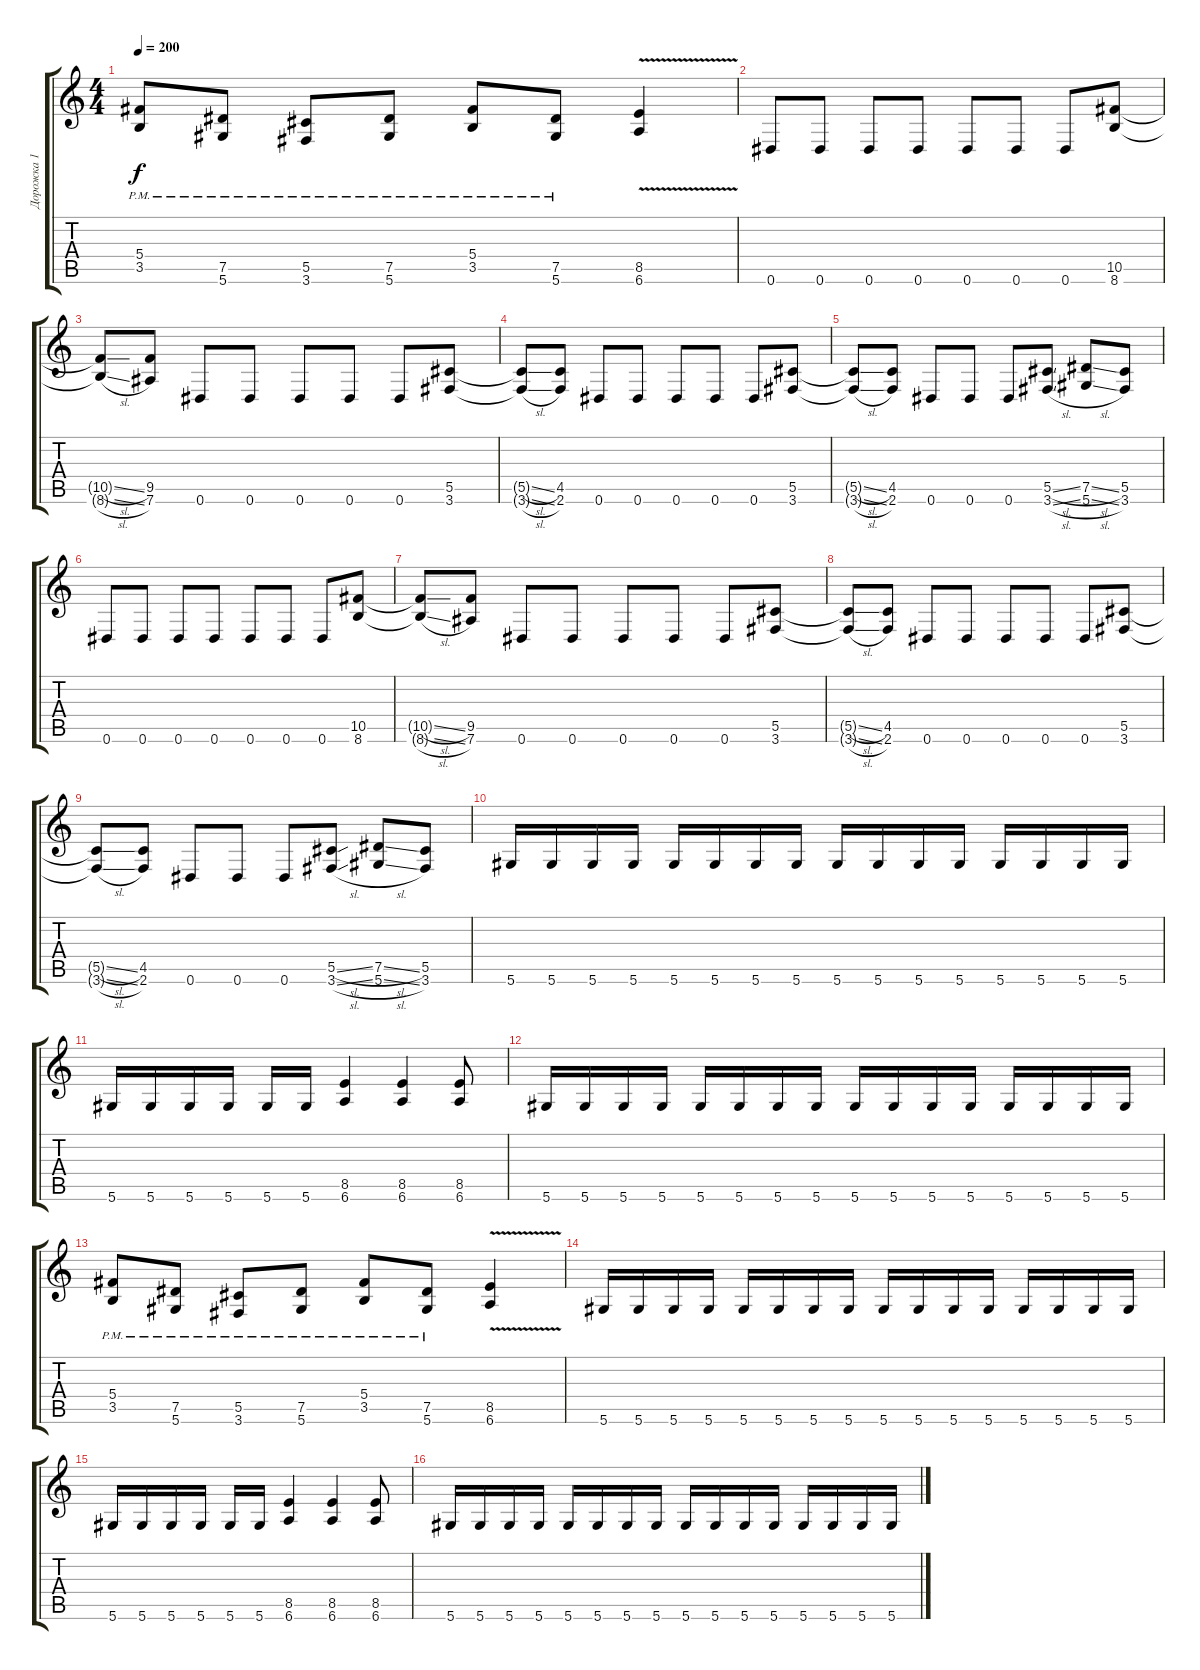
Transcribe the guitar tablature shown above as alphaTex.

\track ("Дорожка 1" "Дорожка 1") {instrument overdrivenguitar}
\staff {score tabs}
\tuning (Eb4 Bb3 Gb3 Db3 Ab2 Eb2) {hide}
\ts (4 4)
\tempo 200
\clef g2
\ks c
(5.4{pm} 3.5{pm}).8{dy f} (7.5{pm} 5.6{pm}).8 (5.5{pm} 3.6{pm}).8 (7.5{pm} 5.6{pm}).8 (5.4{pm} 3.5{pm}).8 (7.5{pm} 5.6{pm}).8 (8.5{v} 6.6{v}).4 |
0.6.8 0.6.8 0.6.8 0.6.8 0.6.8 0.6.8 0.6.8 (10.5 8.6).8 |
(10.5{sl t} 8.6{sl t}).8 (9.5 7.6).8 0.6.8 0.6.8 0.6.8 0.6.8 0.6.8 (5.5 3.6).8 |
(5.5{sl t} 3.6{sl t}).8 (4.5 2.6).8 0.6.8 0.6.8 0.6.8 0.6.8 0.6.8 (5.5 3.6).8 |
(5.5{sl t} 3.6{sl t}).8 (4.5 2.6).8 0.6.8 0.6.8 0.6.8 (5.5{sl} 3.6{sl}).8 (7.5{sl} 5.6{sl}).8 (5.5 3.6).8 |
0.6.8 0.6.8 0.6.8 0.6.8 0.6.8 0.6.8 0.6.8 (10.5 8.6).8 |
(10.5{sl t} 8.6{sl t}).8 (9.5 7.6).8 0.6.8 0.6.8 0.6.8 0.6.8 0.6.8 (5.5 3.6).8 |
(5.5{sl t} 3.6{sl t}).8 (4.5 2.6).8 0.6.8 0.6.8 0.6.8 0.6.8 0.6.8 (5.5 3.6).8 |
(5.5{sl t} 3.6{sl t}).8 (4.5 2.6).8 0.6.8 0.6.8 0.6.8 (5.5{sl} 3.6{sl}).8 (7.5{sl} 5.6{sl}).8 (5.5 3.6).8 |
5.6.16 5.6.16 5.6.16 5.6.16 5.6.16 5.6.16 5.6.16 5.6.16 5.6.16 5.6.16 5.6.16 5.6.16 5.6.16 5.6.16 5.6.16 5.6.16 |
5.6.16 5.6.16 5.6.16 5.6.16 5.6.16 5.6.16 (8.5 6.6).4 (8.5 6.6).4 (8.5 6.6).8 |
5.6.16 5.6.16 5.6.16 5.6.16 5.6.16 5.6.16 5.6.16 5.6.16 5.6.16 5.6.16 5.6.16 5.6.16 5.6.16 5.6.16 5.6.16 5.6.16 |
(5.4{pm} 3.5{pm}).8 (7.5{pm} 5.6{pm}).8 (5.5{pm} 3.6{pm}).8 (7.5{pm} 5.6{pm}).8 (5.4{pm} 3.5{pm}).8 (7.5{pm} 5.6{pm}).8 (8.5{v} 6.6{v}).4 |
5.6.16 5.6.16 5.6.16 5.6.16 5.6.16 5.6.16 5.6.16 5.6.16 5.6.16 5.6.16 5.6.16 5.6.16 5.6.16 5.6.16 5.6.16 5.6.16 |
5.6.16 5.6.16 5.6.16 5.6.16 5.6.16 5.6.16 (8.5 6.6).4 (8.5 6.6).4 (8.5 6.6).8 |
5.6.16 5.6.16 5.6.16 5.6.16 5.6.16 5.6.16 5.6.16 5.6.16 5.6.16 5.6.16 5.6.16 5.6.16 5.6.16 5.6.16 5.6.16 5.6.16
